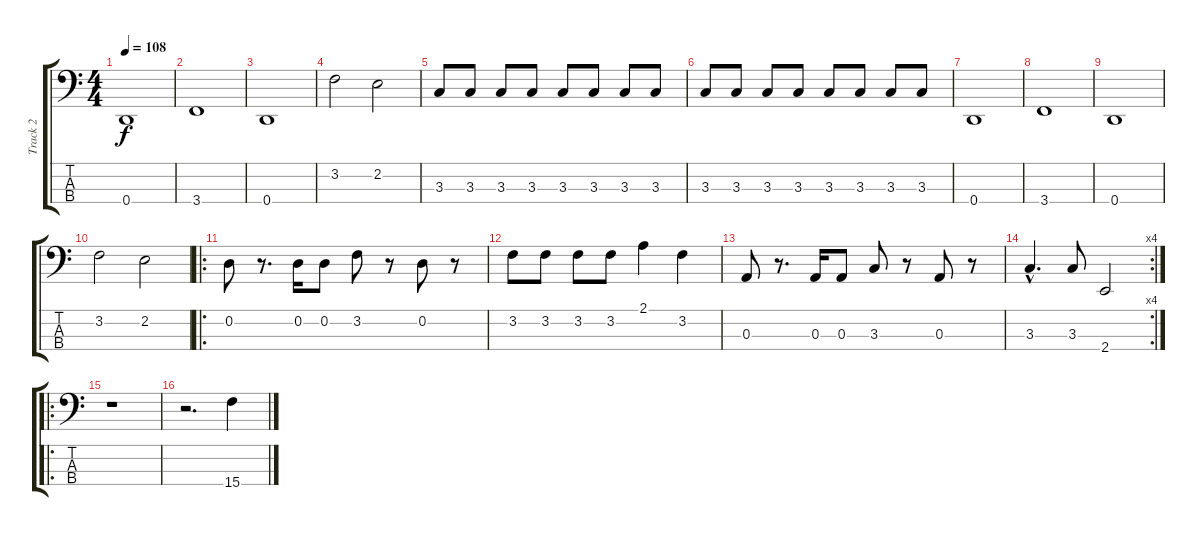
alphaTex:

\track ("Track 2" "Track 2") {instrument electricbassfinger}
\staff {score tabs}
\tuning (G2 D2 A1 D1) {hide}
\ts (4 4)
\tempo 108
\clef f4
\ks c
0.4.1{dy f instrument electricbassfinger} |
3.4.1 |
0.4.1 |
3.2.2 2.2.2 |
3.3.8 3.3.8 3.3.8 3.3.8 3.3.8 3.3.8 3.3.8 3.3.8 |
3.3.8 3.3.8 3.3.8 3.3.8 3.3.8 3.3.8 3.3.8 3.3.8 |
0.4.1 |
3.4.1 |
0.4.1 |
3.2.2 2.2.2 |
\ro
0.2.8 r.8{d} 0.2.16 0.2.8 3.2.8 r.8 0.2.8 r.8 |
3.2.8 3.2.8 3.2.8 3.2.8 2.1.4 3.2.4 |
0.3.8 r.8{d} 0.3.16 0.3.8 3.3.8 r.8 0.3.8 r.8 |
\rc 4
3.3{hac}.4{d} 3.3.8 2.4.2 |
\ro
r.1 |
r.2{d} 15.4{ss}.4
